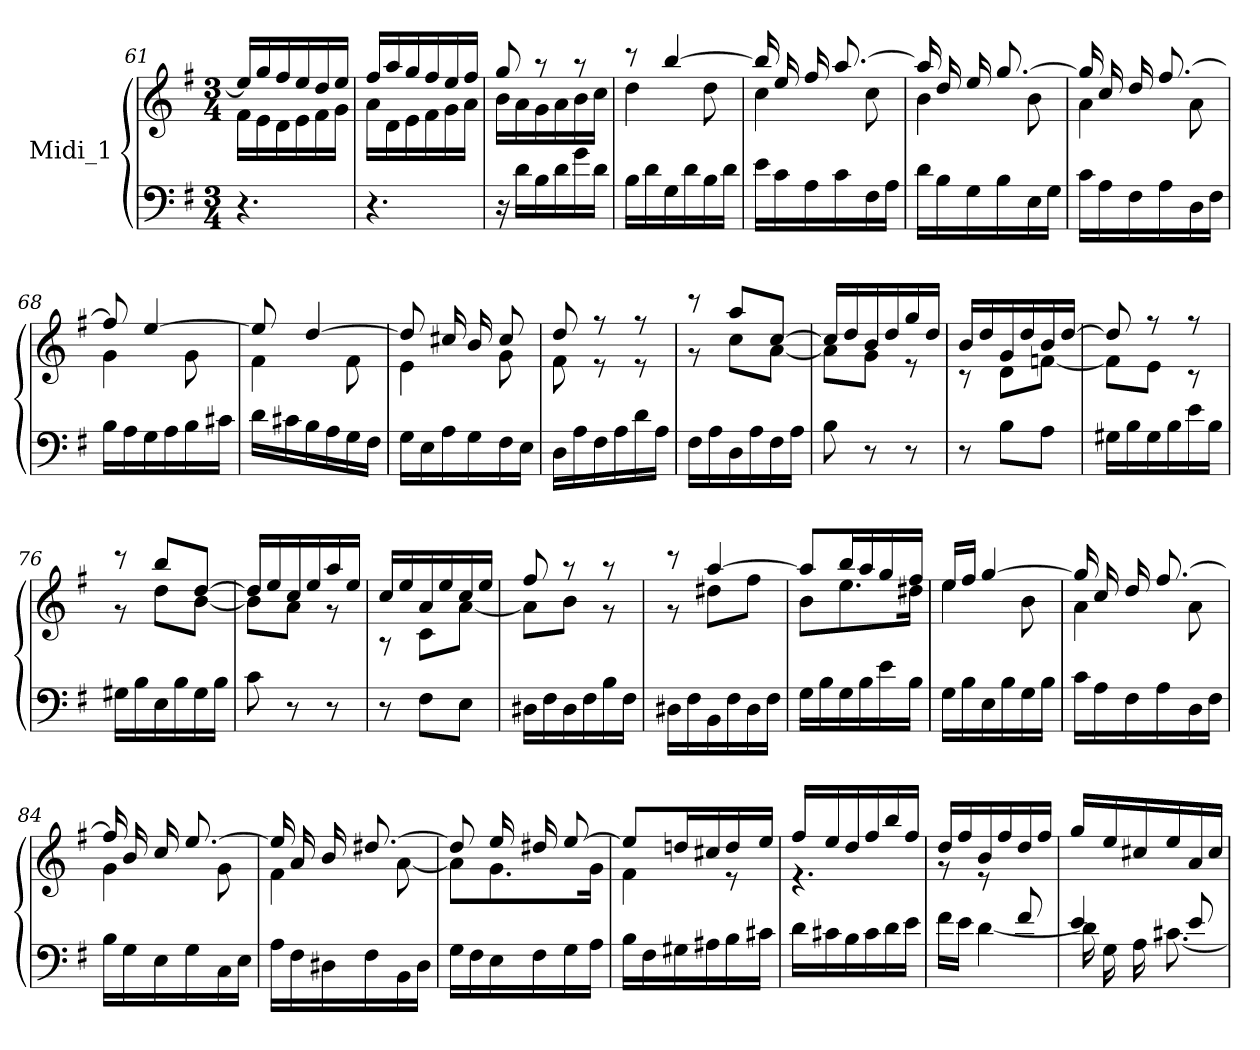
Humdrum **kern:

**kern	**kern
*part1	*part1
*staff2	*staff1
*I"Midi_1	*
!!LO:LB:g=z
*clefF4	*clefG2
*k[f#]	*k[f#]
*G:	*G:
*M3/4	*M3/4
=61	=61
*	*^
4.r	16ee/LL]	16f#LL
.	16gg/	16e
.	16ff#/	16d
.	16ee/	16e
.	16dd/	16f#
.	16ee/JJ	16gJJ
=62	=62	=62
4.r	16ff#/LL	16aLL
.	16aa/	16d
.	16gg/	16e
.	16ff#/	16f#
.	16ee/	16g
.	16ff#/JJ	16aJJ
=63	=63	=63
16r	8gg/	16b\LL
16dLL	.	16a\
16B	8r	16g\
16d	.	16a\
16g	8r	16b\
16dJJ	.	16cc\JJ
=64	=64	=64
16BLL	8r	4dd\
16d	.	.
16G	[4bb/	.
16d	.	.
16B	.	8dd\
16dJJ	.	.
=65	=65	=65
16eLL	16bb/LL]	4cc\
16c	16ee/	.
16A	16ff#/	.
16c	[8.aa/J	.
16F#	.	8cc\
16AJJ	.	.
=66	=66	=66
16dLL	16aaLL]	4b\
16B	16dd	.
16G	16ee	.
16B	[8.ggJ	.
16E	.	8b\
16GJJ	.	.
!!LO:LB:g=z	!!
=67	=67	=67
16cLL	16ggLL]	4a\
16A	16cc	.
16F#	16dd	.
16A	[8.ff#J	.
16D	.	8a\
16F#JJ	.	.
=68	=68	=68
16BLL	8ff#/]	4g\
16A	.	.
16G	[4ee/	.
16A	.	.
16B	.	8g\
16c#XJJ	.	.
=69	=69	=69
16dLL	8ee/]	4f#\
16c#X	.	.
16B	[4dd/	.
16A	.	.
16G	.	8f#\
16F#JJ	.	.
=70	=70	=70
16GLL	8ddL]	4e\
16E	.	.
16A	16cc#XL	.
16G	16b	.
16F#	8cc#J	8g\
16EJJ	.	.
=71	=71	=71
16DLL	8dd/	8f#\
16A	.	.
16F#	8r	8r
16A	.	.
16d	8r	8r
16AJJ	.	.
=72	=72	=72
16F#LL	8r	8r
16A	.	.
16D	8aa/L	8cc\L
16A	.	.
16F#	[8cc/J	[8a\J
16AJJ	.	.
!!LO:LB:g=z	!!
=73	=73	=73
8B	16cc/LL]	8a\L]
.	16dd/	.
8r	16b/	8g\J
.	16dd/	.
8r	16gg/	8r
.	16dd/JJ	.
=74	=74	=74
8r	16bLL	8r
.	16dd	.
8BL	16g	8dL
.	16dd	.
8AJ	16b	[8fnJ
.	[16ddJJ	.
=75	=75	=75
16G#XLL	8dd/]	8f\L]
16B	.	.
16G#	8r	8e\J
16B	.	.
16e	8r	8r
16BJJ	.	.
=76	=76	=76
16G#XLL	8r	8r
16B	.	.
16E	8bbL	8dd\L
16B	.	.
16G#	[8ddJ	[8b\J
16BJJ	.	.
=77	=77	=77
8c	16dd/LL]	8b\L]
.	16ee/	.
8r	16cc/	8a\J
.	16ee/	.
8r	16aa/	8r
.	16ee/JJ	.
=78	=78	=78
8r	16cc/LL	8r
.	16ee/	.
8F#L	16a/	8c\L
.	16ee/	.
8EJ	16cc/	[8a\J
.	16ee/JJ	.
!!LO:LB:g=z	!!
=79	=79	=79
16D#XLL	8ff#/	8a\L]
16F#	.	.
16D#	8r	8b\J
16F#	.	.
16B	8r	8r
16F#JJ	.	.
=80	=80	=80
16D#XLL	8r	8r
16F#	.	.
16BB	[4aa/	8dd#X\L
16F#	.	.
16D#	.	8ff#\J
16F#JJ	.	.
=81	=81	=81
16GLL	8aaL]	8b\L
16B	.	.
16G	16bbL	8.ee\
16B	16aa	.
16e	16gg	.
16BJJ	16ff#JJ	16dd#X\J
=82	=82	=82
16GLL	16ee/LL	4ee\
16B	16ff#/JJ	.
16E	[4gg/	.
16B	.	.
16G	.	8b\
16BJJ	.	.
=83	=83	=83
16cLL	16gg/LL]	4a\
16A	16cc/	.
16F#	16dd/	.
16A	[8.ff#/J	.
16D	.	8a\
16F#JJ	.	.
=84	=84	=84
16BLL	16ff#LL]	4g\
16G	16b	.
16E	16cc	.
16G	[8.eeJ	.
16C	.	8g\
16EJJ	.	.
!!LO:LB:g=z	!!
=85	=85	=85
16ALL	16eeLL]	4f#\
16F#	16a	.
16D#X	16b	.
16F#	[8.dd#XJ	.
16BB	.	[8a\
16D#JJ	.	.
=86	=86	=86
16GLL	8dd#/L]	8aL]
16F#	.	.
16E	16ee/L	8.g
16F#	16dd#/	.
16G	[8ee/J	.
16AJJ	.	16gJ
=87	=87	=87
16BLL	8eeL]	4f#\
16F#	.	.
16G#X	16ddnL	.
16A#X	16cc#X	.
16B	16dd	8r
16c#XJJ	16eeJJ	.
=88	=88	=88
16dLL	16ff#/LL	4.r
16c#X	16ee/	.
16B	16dd/	.
16c#	16ff#/	.
16d	16bb/	.
16eJJ	16ff#/JJ	.
=89	=89	=89
*^	*	*
4ryy	16f#LL	16ddLL	8r
.	16eJJ	16ff#	.
.	[4d	16b	8r
.	.	16ff#	.
8f#/	.	16dd	8ryy
.	.	16ff#JJ	.
*	*	*v	*v
=90	=90	=90
4e/	16dLL]	16gg/LL
.	16G	16ee/
.	16A	16cc#X/
.	[8.c#XJ	16ee/
8e/	.	16a/
.	.	16cc#/JJ
*v	*v	*
=	=
*-	*-
